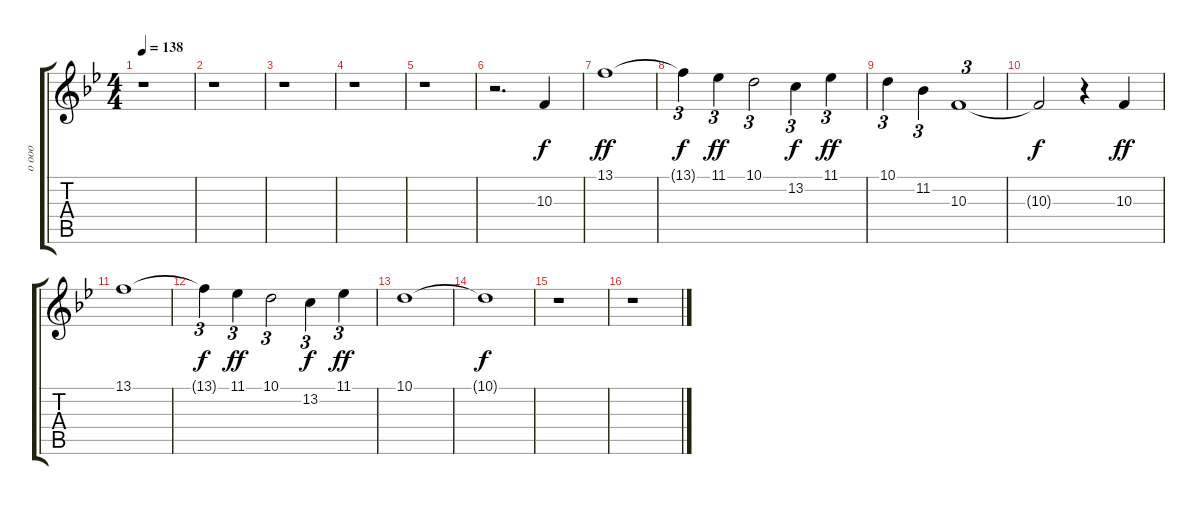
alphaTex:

\track ("o ooo" "o ooo") {instrument percussiveorgan}
\staff {score tabs}
\tuning (E4 B3 G3 D3 A2 E2) {hide}
\ts (4 4)
\tempo 138
\clef g2
\ks bb
r.1{dy f} |
r.1 |
r.1 |
r.1 |
r.1 |
r.2{d volume 16 balance 12 instrument bagpipe} 10.3.4 |
13.1.1{dy ff} |
13.1{t}.4{tu (3 2) dy f} 11.1.4{tu (3 2) dy ff} 10.1.2{tu (3 2)} 13.2.4{tu (3 2) dy f} 11.1.4{tu (3 2) dy ff} |
10.1.4{tu (3 2)} 11.2.4{tu (3 2)} 10.3.1{tu (3 2)} |
10.3{t}.2{dy f} r.4 10.3.4{dy ff} |
13.1.1 |
13.1{t}.4{tu (3 2) dy f} 11.1.4{tu (3 2) dy ff} 10.1.2{tu (3 2)} 13.2.4{tu (3 2) dy f} 11.1.4{tu (3 2) dy ff} |
10.1.1 |
10.1{t}.1{dy f} |
r.1 |
r.1
